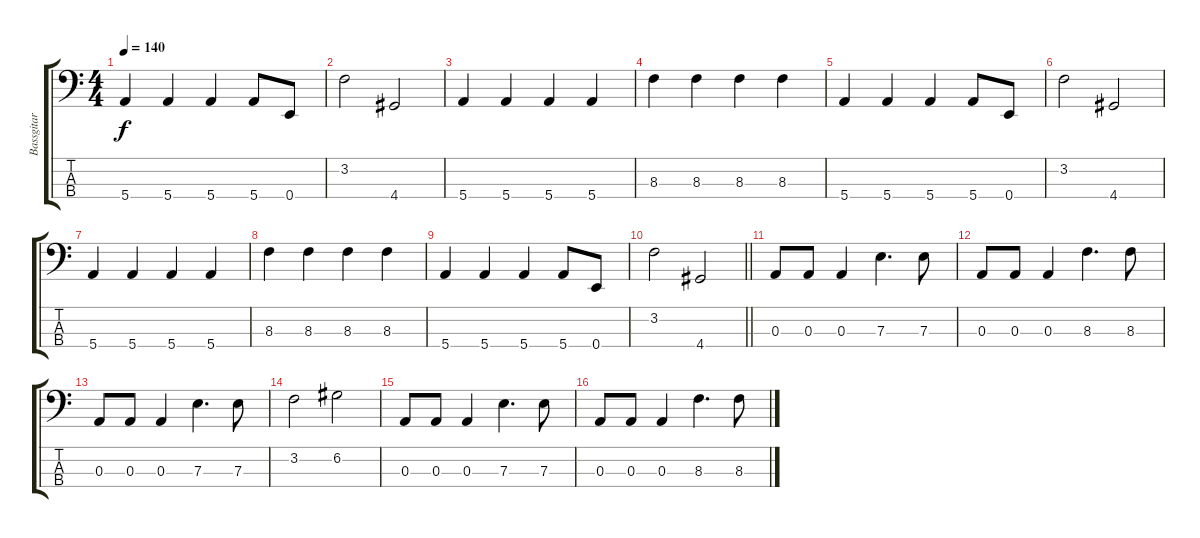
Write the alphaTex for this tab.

\track ("Bassgitar" "Bassgitar") {instrument electricbasspick}
\staff {score tabs}
\tuning (G2 D2 A1 E1) {hide}
\ts (4 4)
\tempo 140
\clef f4
\ks c
5.4.4{dy f} 5.4.4 5.4.4 5.4.8 0.4.8 |
3.2.2 4.4.2 |
5.4.4 5.4.4 5.4.4 5.4.4 |
8.3.4 8.3.4 8.3.4 8.3.4 |
5.4.4 5.4.4 5.4.4 5.4.8 0.4.8 |
3.2.2 4.4.2 |
5.4.4 5.4.4 5.4.4 5.4.4 |
8.3.4 8.3.4 8.3.4 8.3.4 |
5.4.4 5.4.4 5.4.4 5.4.8 0.4.8 |
\barLineRight lightlight
3.2.2 4.4.2 |
\section ("" "")
0.3.8 0.3.8 0.3.4 7.3.4{d} 7.3.8 |
0.3.8 0.3.8 0.3.4 8.3.4{d} 8.3.8 |
0.3.8 0.3.8 0.3.4 7.3.4{d} 7.3.8 |
3.2.2 6.2.2 |
0.3.8 0.3.8 0.3.4 7.3.4{d} 7.3.8 |
0.3.8 0.3.8 0.3.4 8.3.4{d} 8.3.8
